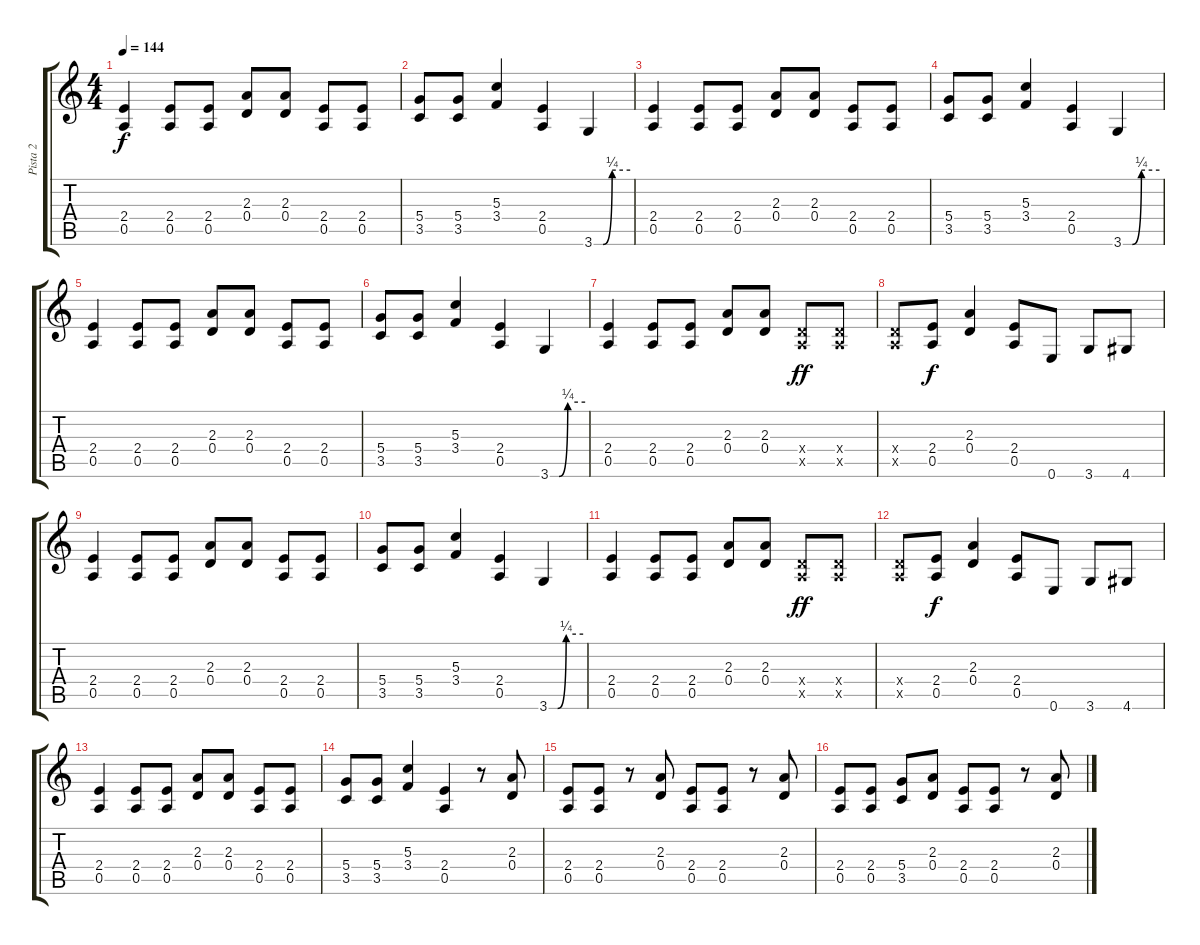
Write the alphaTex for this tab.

\track ("Pista 2" "Pista 2") {instrument overdrivenguitar}
\staff {score tabs}
\tuning (E4 B3 G3 D3 A2 E2) {hide}
\ts (4 4)
\tempo 144
\clef g2
\ks c
(2.4 0.5).4{dy f} (2.4 0.5).8 (2.4 0.5).8 (2.3 0.4).8 (2.3 0.4).8 (2.4 0.5).8 (2.4 0.5).8 |
(5.4 3.5).8 (5.4 3.5).8 (5.3 3.4).4 (2.4 0.5).4 3.6{be (custom 0 0 15 0 30 1 60 1)}.4 |
(2.4 0.5).4 (2.4 0.5).8 (2.4 0.5).8 (2.3 0.4).8 (2.3 0.4).8 (2.4 0.5).8 (2.4 0.5).8 |
(5.4 3.5).8 (5.4 3.5).8 (5.3 3.4).4 (2.4 0.5).4 3.6{be (custom 0 0 15 0 30 1 60 1)}.4 |
(2.4 0.5).4 (2.4 0.5).8 (2.4 0.5).8 (2.3 0.4).8 (2.3 0.4).8 (2.4 0.5).8 (2.4 0.5).8 |
(5.4 3.5).8 (5.4 3.5).8 (5.3 3.4).4 (2.4 0.5).4 3.6{be (custom 0 0 15 0 30 1 60 1)}.4 |
(2.4 0.5).4 (2.4 0.5).8 (2.4 0.5).8 (2.3 0.4).8 (2.3 0.4).8 (0.4{x} 0.5{x}).8{dy ff} (0.4{x} 0.5{x}).8 |
(0.4{x} 0.5{x}).8 (2.4 0.5).8{dy f} (2.3 0.4).4 (2.4 0.5).8 0.6.8 3.6.8 4.6.8 |
(2.4 0.5).4 (2.4 0.5).8 (2.4 0.5).8 (2.3 0.4).8 (2.3 0.4).8 (2.4 0.5).8 (2.4 0.5).8 |
(5.4 3.5).8 (5.4 3.5).8 (5.3 3.4).4 (2.4 0.5).4 3.6{be (custom 0 0 15 0 30 1 60 1)}.4 |
(2.4 0.5).4 (2.4 0.5).8 (2.4 0.5).8 (2.3 0.4).8 (2.3 0.4).8 (0.4{x} 0.5{x}).8{dy ff} (0.4{x} 0.5{x}).8 |
(0.4{x} 0.5{x}).8 (2.4 0.5).8{dy f} (2.3 0.4).4 (2.4 0.5).8 0.6.8 3.6.8 4.6.8 |
(2.4 0.5).4 (2.4 0.5).8 (2.4 0.5).8 (2.3 0.4).8 (2.3 0.4).8 (2.4 0.5).8 (2.4 0.5).8 |
(5.4 3.5).8 (5.4 3.5).8 (5.3 3.4).4 (2.4 0.5).4 r.8 (2.3 0.4).8 |
(2.4 0.5).8 (2.4 0.5).8 r.8 (2.3 0.4).8 (2.4 0.5).8 (2.4 0.5).8 r.8 (2.3 0.4).8 |
(2.4 0.5).8 (2.4 0.5).8 (5.4 3.5).8 (2.3 0.4).8 (2.4 0.5).8 (2.4 0.5).8 r.8 (2.3 0.4).8
